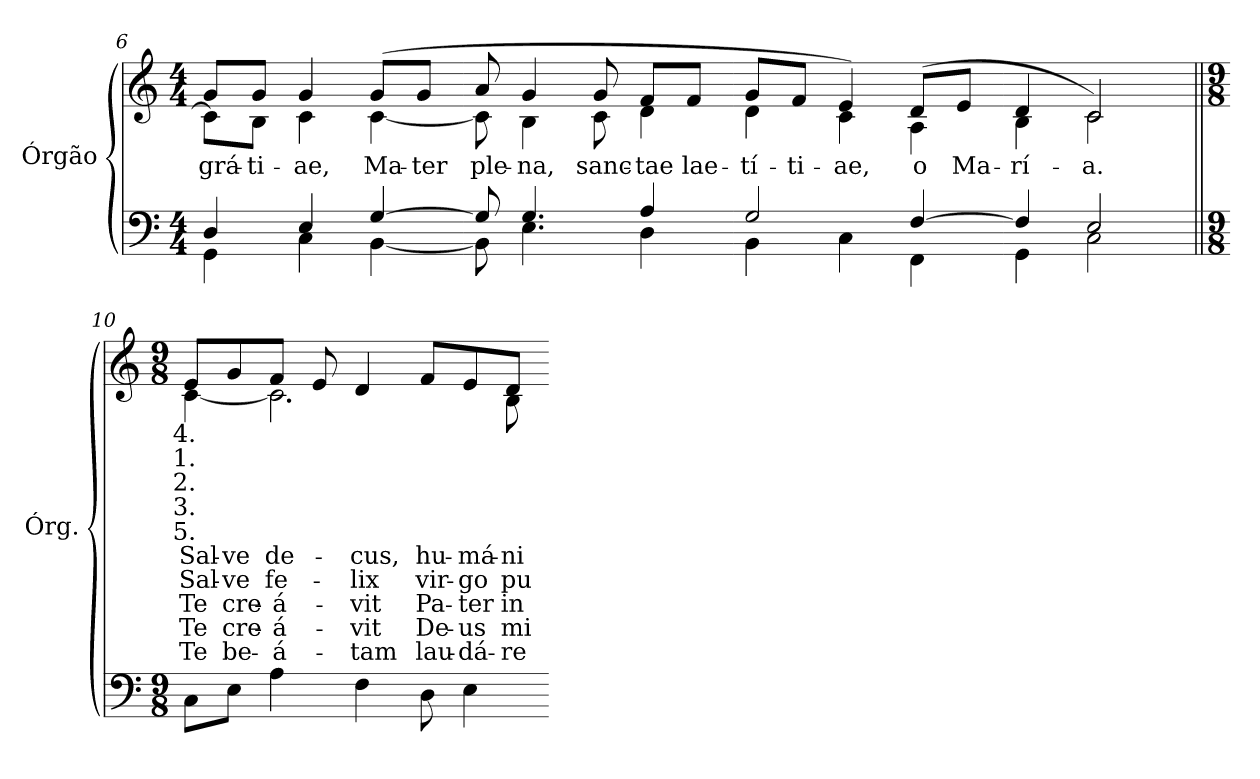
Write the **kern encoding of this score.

**kern	**kern	**text	**text	**text	**text	**text
*part1	*part1	*part1	*part1	*part1	*part1	*part1
*staff2	*staff1	*staff1	*staff1	*staff1	*staff1	*staff1
*I"Órgão	*	*	*	*	*	*
*I'Órg.	*	*	*	*	*	*
*clefF4	*clefG2	*	*	*	*	*
*k[]	*k[]	*	*	*	*	*
*C:	*C:	*	*	*	*	*
*M4/4	*M4/4	*	*	*	*	*
=6	=6	=6	=6	=6	=6	=6
*^	*	*	*	*	*	*
!	!	!	!LO:LY:b:color=#000000	!	!	!	!
*	*	*^	*	*	*	*	*
4Di/	4GGi\	8gi/L	8ci\L]	grá-	.	.	.	.
!	!	!	!	!LO:LY:b:color=#000000	!	!	!	!
.	.	8gi/J	8Bi\J	-ti-	.	.	.	.
!	!	!	!	!LO:LY:b:color=#000000	!	!	!	!
4Ei/	4Ci\	4gi/	4ci\	-ae,	.	.	.	.
!	!	!	!	!LO:LY:b:color=#000000	!	!	!	!
[>4Gi/	[<4BBi\	(8gi/L	[<4ci\	Ma-	.	.	.	.
!	!	!	!	!LO:LY:b:color=#000000	!	!	!	!
.	.	8gi/J	.	-ter	.	.	.	.
=7-	=7-	=7-	=7-	=7-	=7-	=7-	=7-	=7-
!	!	!	!	!LO:LY:b:color=#000000	!	!	!	!
8Gi/]	8BBi\]	8ai/	8ci\]	ple-	.	.	.	.
!	!	!	!	!LO:LY:b:color=#000000	!	!	!	!
4.Gi/	4.Ei\	4gi/	4Bi\	-na,	.	.	.	.
!	!	!	!	!LO:LY:b:color=#000000	!	!	!	!
.	.	8gi/	8ci\	sanc-	.	.	.	.
!	!	!	!	!LO:LY:b:color=#000000	!	!	!	!
4Ai/	4Di\	8fi/L	4di\	-tae	.	.	.	.
!	!	!	!	!LO:LY:b:color=#000000	!	!	!	!
.	.	8fi/J	.	lae-	.	.	.	.
=8-	=8-	=8-	=8-	=8-	=8-	=8-	=8-	=8-
!	!	!	!	!LO:LY:b:color=#000000	!	!	!	!
2Gi/	4BBi\	8gi/L	4di\	-tí-	.	.	.	.
!	!	!	!	!LO:LY:b:color=#000000	!	!	!	!
.	.	8fi/J	.	-ti-	.	.	.	.
!	!	!	!	!LO:LY:b:color=#000000	!	!	!	!
.	4Ci\	4ei/)	4ci\	-ae,	.	.	.	.
!	!	!	!	!LO:LY:b:color=#000000	!	!	!	!
[>4Fi/	4FFi\	(8di/L	4Ai\	o	.	.	.	.
!	!	!	!	!LO:LY:b:color=#000000	!	!	!	!
.	.	8ei/J	.	Ma-	.	.	.	.
=9-	=9-	=9-	=9-	=9-	=9-	=9-	=9-	=9-
!	!	!	!	!LO:LY:b:color=#000000	!	!	!	!
4Fi/]	4GGi\	4di/	4Bi\	-rí-	.	.	.	.
!	!	!	!	!LO:LY:b:color=#000000	!	!	!	!
2Ei/	2Ci\	2ci/)	2ci\	-a.	.	.	.	.
!!LO:LB:g=z	!!
=10||	=10||	=10||	=10||	=10||	=10||	=10||	=10||	=10||
*M9/8	*	*M9/8	*	*	*	*	*	*
!	!	!LO:TX:b:cj:t=4.	!	!	!	!	!	!
!	!	!LO:TX:b:cj:t=1.	!	!	!	!	!	!
!	!	!LO:TX:b:cj:t=2.	!	!	!	!	!	!
!	!	!LO:TX:b:cj:t=3.	!	!	!	!	!	!
!	!	!LO:TX:b:cj:t=5.	!	!	!	!	!	!
!	!	!	!	!LO:LY:b:color=#000000	!LO:LY:b:color=#000000	!LO:LY:b:color=#000000	!LO:LY:b:color=#000000	!LO:LY:b:color=#000000
4ryy	8Ci\L	8ei/L	[<4ci\	Sal-	Sal-	Te	Te	Te
!	!	!	!	!LO:LY:b:color=#000000	!LO:LY:b:color=#000000	!LO:LY:b:color=#000000	!LO:LY:b:color=#000000	!LO:LY:b:color=#000000
.	8Ei\J	8gi/	.	-ve	-ve	cre-	-cre-	-be-
!	!	!	!	!LO:LY:b:color=#000000	!LO:LY:b:color=#000000	!LO:LY:b:color=#000000	!LO:LY:b:color=#000000	!LO:LY:b:color=#000000
8ryy	4Ai\	8fi/J	2.ci\]	de-	fe-	-á-	-á-	-á-
4.ryy	.	8ei/	.	.	.	.	.	.
!	!	!	!	!LO:LY:b:color=#000000	!LO:LY:b:color=#000000	!LO:LY:b:color=#000000	!LO:LY:b:color=#000000	!LO:LY:b:color=#000000
.	4Fi\	4di/	.	-cus,	-lix	-vit	vit	tam
!	!	!	!	!LO:LY:b:color=#000000	!LO:LY:b:color=#000000	!LO:LY:b:color=#000000	!LO:LY:b:color=#000000	!LO:LY:b:color=#000000
4.ryy	8Di\	8fi/L	.	hu-	vir-	Pa-	-De-	-lau-
!	!	!	!	!LO:LY:b:color=#000000	!LO:LY:b:color=#000000	!LO:LY:b:color=#000000	!LO:LY:b:color=#000000	!LO:LY:b:color=#000000
.	4Ei\	8ei/	.	-má-	-go	-ter	us	dá-
!	!	!	!	!LO:LY:b:color=#000000	!LO:LY:b:color=#000000	!LO:LY:b:color=#000000	!LO:LY:b:color=#000000	!LO:LY:b:color=#000000
.	.	8di/J	8Bi\	-ni	pu-	-in-	-mi-	-re
*v	*v	*	*	*	*	*	*	*
*	*v	*v	*	*	*	*	*
=-	=-	=-	=-	=-	=-	=-
*-	*-	*-	*-	*-	*-	*-
